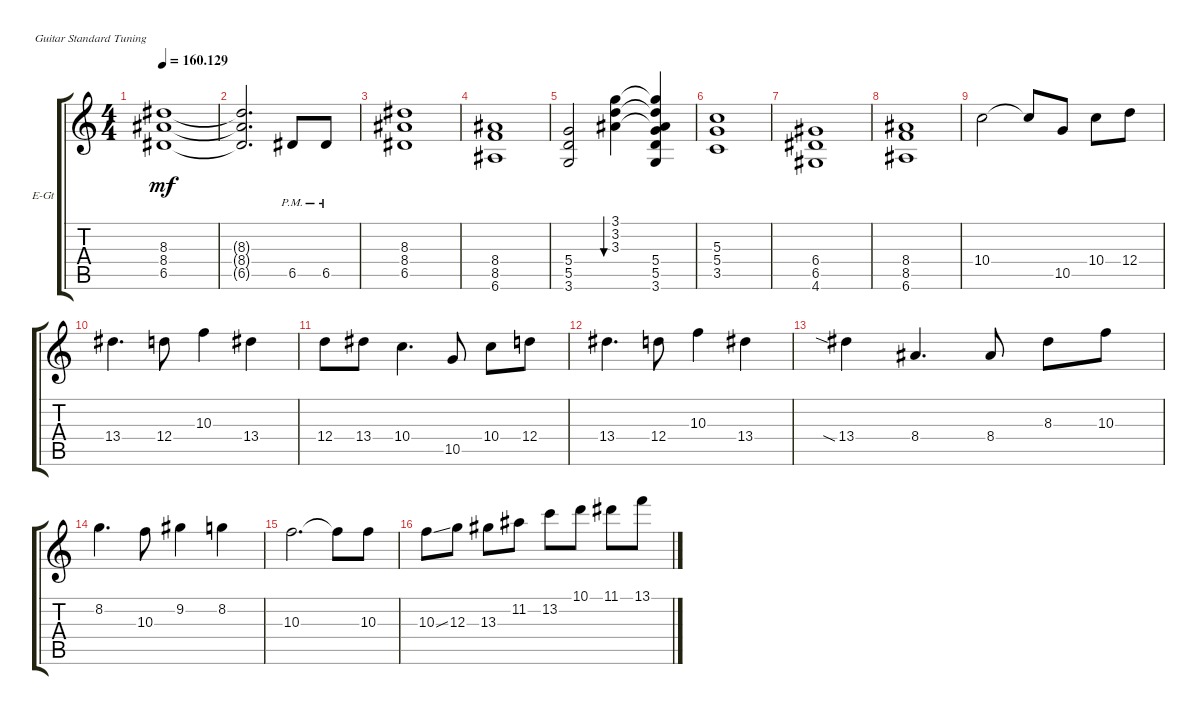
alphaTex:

\defaultSystemsLayout 4
\bracketExtendMode groupsimilarinstruments
\firstSystemTrackNameOrientation horizontal
\otherSystemsTrackNameOrientation horizontal
\track ("Electric Guitar" "E-Gt") {instrument distortionguitar}
\staff {score tabs}
\tuning (E4 B3 G3 D3 A2 E2)
\ts (4 4)
\tempo
160.129
\accidentals auto
\clef g2
\ottava regular
\simile none
\ks c
(6.5 8.4 8.3).1{dy mf} |
(6.5{t} 8.4{t} 8.3{t}).2{d} 6.5{pm}.8 6.5{pm}.8 |
(6.5 8.4 8.3).1 |
(6.6 8.5 8.4).1 |
(3.6 5.5 5.4).2 (3.1 3.2 3.3).4{bu 234} (5.4 5.5 3.6 3.3{t} 3.2{t} 3.1{t}).4 |
(3.5 5.4 5.3).1 |
(4.6 6.5 6.4).1 |
(6.6 8.5 8.4).1 |
10.4.2 10.4{t}.8 10.5.8 10.4.8 12.4.8 |
13.4.4{d} 12.4.8 10.3.4 13.4.4 |
12.4.8 13.4.8 10.4.4{d} 10.5.8 10.4.8 12.4.8 |
13.4.4{d} 12.4.8 10.3.4 13.4.4 |
13.4{sia}.4 8.4.4{d} 8.4.8 8.3.8 10.3.8 |
8.2.4{d} 10.3.8 9.2.4 8.2.4 |
10.3.2{d} 10.3{t}.8 10.3.8 |
10.3{ss}.8 12.3.8 13.3.8 11.2.8 13.2.8 10.1.8 11.1.8 13.1.8
